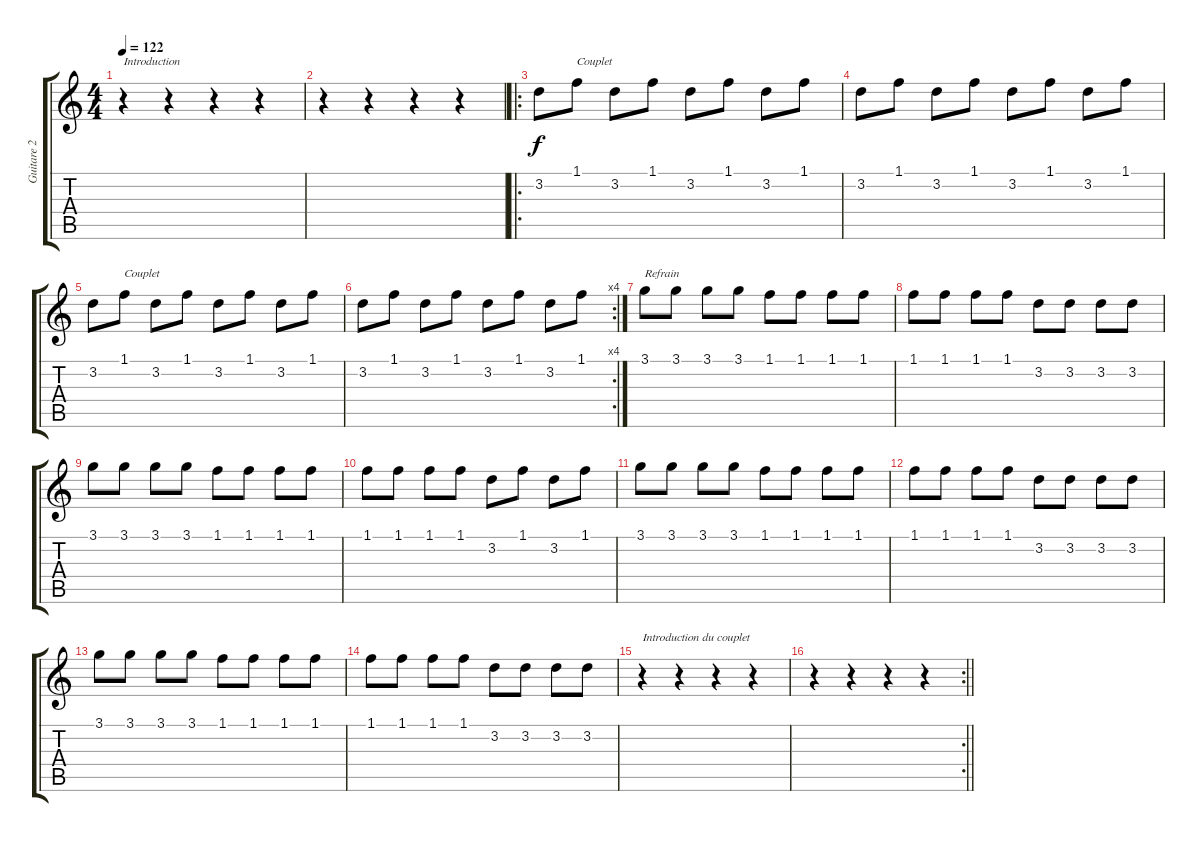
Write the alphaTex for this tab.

\track ("Guitare 2" "Guitare 2") {instrument electricbasspick}
\staff {score tabs}
\tuning (E4 B3 G3 D3 A2 E2) {hide}
\ts (4 4)
\tempo 122
\clef g2
\ks c
r.4{txt "Introduction" dy f instrument electricbasspick} r.4 r.4 r.4 |
r.4 r.4 r.4 r.4 |
\ro
3.2.8 1.1.8{txt "Couplet"} 3.2.8 1.1.8 3.2.8 1.1.8 3.2.8 1.1.8 |
3.2.8 1.1.8 3.2.8 1.1.8 3.2.8 1.1.8 3.2.8 1.1.8 |
3.2.8 1.1.8{txt "Couplet"} 3.2.8 1.1.8 3.2.8 1.1.8 3.2.8 1.1.8 |
\rc 4
3.2.8 1.1.8 3.2.8 1.1.8 3.2.8 1.1.8 3.2.8 1.1.8 |
3.1.8{txt "Refrain"} 3.1.8 3.1.8 3.1.8 1.1.8 1.1.8 1.1.8 1.1.8 |
1.1.8 1.1.8 1.1.8 1.1.8 3.2.8 3.2.8 3.2.8 3.2.8 |
3.1.8 3.1.8 3.1.8 3.1.8 1.1.8 1.1.8 1.1.8 1.1.8 |
1.1.8 1.1.8 1.1.8 1.1.8 3.2.8 1.1.8 3.2.8 1.1.8 |
3.1.8 3.1.8 3.1.8 3.1.8 1.1.8 1.1.8 1.1.8 1.1.8 |
1.1.8 1.1.8 1.1.8 1.1.8 3.2.8 3.2.8 3.2.8 3.2.8 |
3.1.8 3.1.8 3.1.8 3.1.8 1.1.8 1.1.8 1.1.8 1.1.8 |
1.1.8 1.1.8 1.1.8 1.1.8 3.2.8 3.2.8 3.2.8 3.2.8 |
r.4{txt "Introduction du couplet"} r.4 r.4 r.4 |
\rc 2
\barLineRight lightlight
r.4 r.4 r.4 r.4
